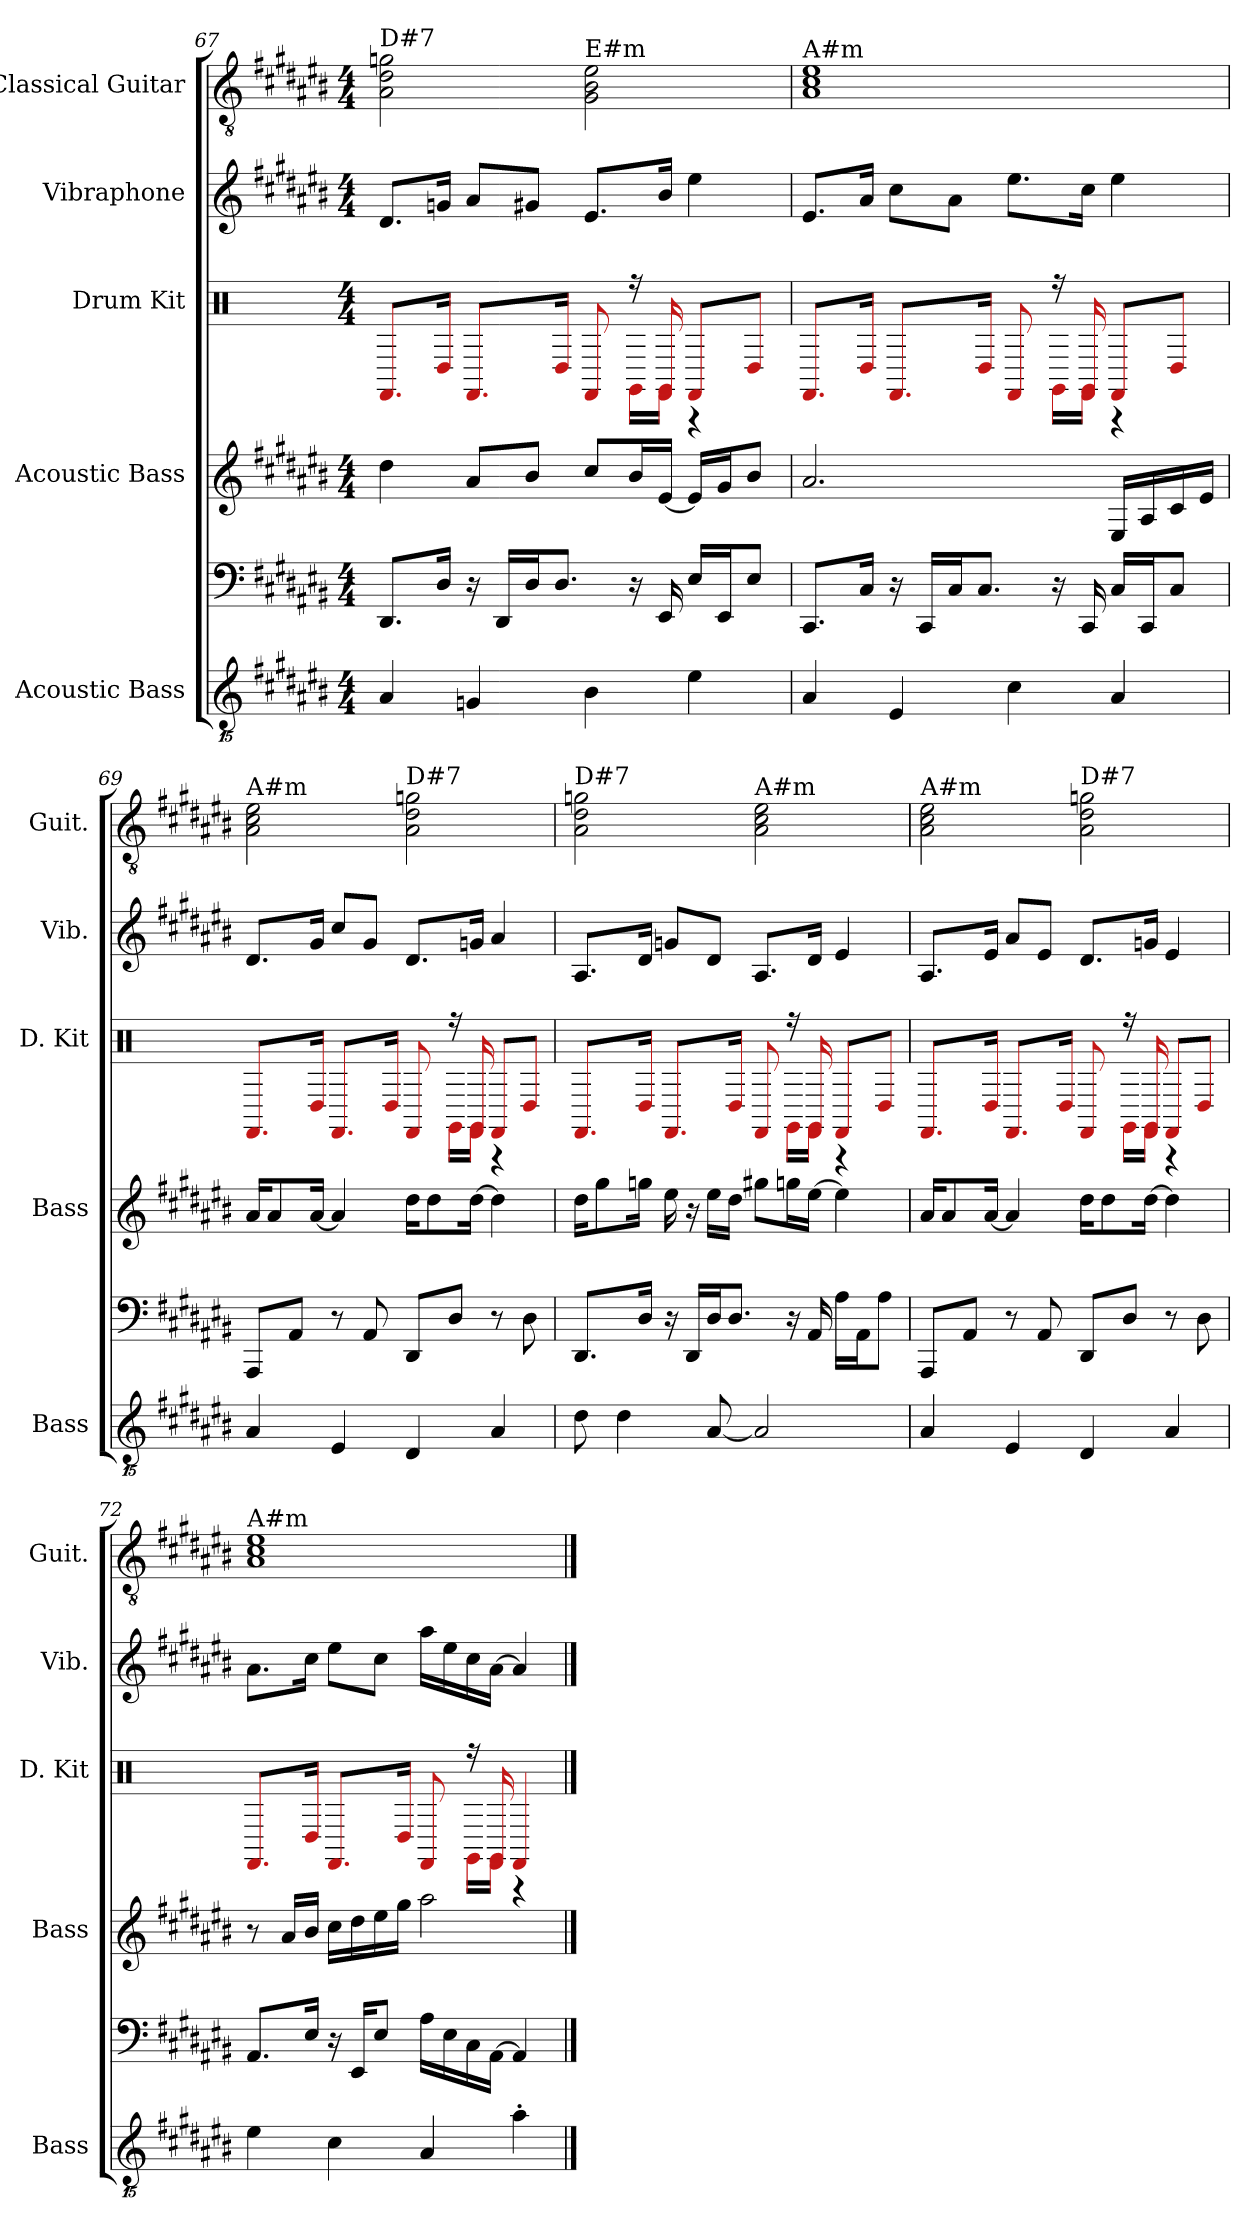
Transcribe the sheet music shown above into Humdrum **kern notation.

**kern	**kern	**kern	**kern	**kern	**kern
*part5	*part5	*part4	*part3	*part2	*part1
*staff6	*staff5	*staff4	*staff3	*staff2	*staff1
*I"Acoustic Bass	*	*I"Acoustic Bass	*I"Drum Kit	*I"Vibraphone	*I"Classical Guitar
*I'Bass	*	*I'Bass	*I'D. Kit	*I'Vib.	*I'Guit.
!!LO:PB:g=z
*clefGvv2	*clefF4	*clefG2	*clefX	*clefG2	*clefGv2
*ITrd7c12	*	*	*	*	*
*k[f#c#g#d#a#e#b#]	*k[f#c#g#d#a#e#b#]	*k[f#c#g#d#a#e#b#]	*	*k[f#c#g#d#a#e#b#]	*k[f#c#g#d#a#e#b#]
*M4/4	*M4/4	*M4/4	*M4/4	*M4/4	*M4/4
=67	=67	=67	=67	=67	=67
*	*	*	*^	*	*
!	!	!	!	!	!	!LO:TX:t=D#7
4AAA#	8.DD#L	4dd#	8.FF/L	2ryy	8.d#L	2A# 2d# 2gn
.	16D#Jk	.	16D/Jk	.	16gnJk	.
4GGGn	16r	8a#L	8.FF/L	.	8a#L	.
.	16DD#LL	.	.	.	.	.
.	16D#J	8b#J	.	.	8g#XJ	.
.	8.D#J	.	16D/Jk	.	.	.
!	!	!	!	!	!	!LO:TX:t=E#m
4BBB#	.	8cc#L	8FF/	8ryy	8.e#L	2G# 2B# 2e#
.	16r	16b#L	16r	16GG#\LL	.	.
.	16EE#	[16e#JJ	16FF/	16GG#\JJ	16b#Jk	.
4EE#	16E#LL	16e#LL]	8FF/L	4r	4ee#	.
.	16EE#J	16g#J	.	.	.	.
.	8E#J	8b#J	8D/J	.	.	.
=68	=68	=68	=68	=68	=68	=68
!	!	!	!	!	!	!LO:TX:t=A#m
4AAA#	8.CC#L	2.a#	8.FF/L	2ryy	8.e#L	1A# 1c# 1e#
.	16C#Jk	.	16D/Jk	.	16a#Jk	.
4EEE#	16r	.	8.FF/L	.	8cc#L	.
.	16CC#LL	.	.	.	.	.
.	16C#J	.	.	.	8a#J	.
.	8.C#J	.	16D/Jk	.	.	.
4CC#	.	.	8FF/	8ryy	8.ee#L	.
.	16r	.	16r	16GG#\LL	.	.
.	16CC#	.	16FF/	16GG#\JJ	16cc#Jk	.
4AAA#	16C#LL	16E#LL	8FF/L	4r	4ee#	.
.	16CC#J	16A#	.	.	.	.
.	8C#J	16c#	8D/J	.	.	.
.	.	16e#JJ	.	.	.	.
=69	=69	=69	=69	=69	=69	=69
!	!	!	!	!	!	!LO:TX:t=A#m
4AAA#	8AAA#L	16a#KL	8.FF/L	2ryy	8.d#L	2A# 2c# 2e#
.	.	8a#	.	.	.	.
.	8AA#J	.	.	.	.	.
.	.	[16a#Jk	16D/Jk	.	16g#Jk	.
4EEE#	8r	4a#]	8.FF/L	.	8cc#L	.
.	8AA#	.	.	.	8g#J	.
.	.	.	16D/Jk	.	.	.
!	!	!	!	!	!	!LO:TX:t=D#7
4DDD#	8DD#L	16dd#KL	8FF/	8ryy	8.d#L	2A# 2d# 2gn
.	.	8dd#	.	.	.	.
.	8D#J	.	16r	16GG#\LL	.	.
.	.	[16dd#Jk	16FF/	16GG#\JJ	16gnJk	.
4AAA#	8r	4dd#]	8FF/L	4r	4a#	.
.	8D#	.	8D/J	.	.	.
!!LO:LB:g=z
=70	=70	=70	=70	=70	=70	=70
!	!	!	!	!	!	!LO:TX:t=D#7
8DD#	8.DD#L	16dd#KL	8.FF/L	2ryy	8.A#L	2A# 2d# 2gn
.	.	8gg#	.	.	.	.
4DD#	.	.	.	.	.	.
.	16D#Jk	16ggnJk	16D/Jk	.	16d#Jk	.
.	16r	16ee#	8.FF/L	.	8gnL	.
.	16DD#LL	16r	.	.	.	.
[8AAA#	16D#J	16ee#LL	.	.	8d#J	.
.	8.D#J	16dd#JJ	16D/Jk	.	.	.
!	!	!	!	!	!	!LO:TX:t=A#m
2AAA#]	.	8gg#XL	8FF/	8ryy	8.A#L	2A# 2c# 2e#
.	16r	16ggnL	16r	16GG#\LL	.	.
.	16AA#	[16ee#JJ	16FF/	16GG#\JJ	16d#Jk	.
.	16A#LL	4ee#]	8FF/L	4r	4e#	.
.	16AA#J	.	.	.	.	.
.	8A#J	.	8D/J	.	.	.
=71	=71	=71	=71	=71	=71	=71
!	!	!	!	!	!	!LO:TX:t=A#m
4AAA#	8AAA#L	16a#KL	8.FF/L	2ryy	8.A#L	2A# 2c# 2e#
.	.	8a#	.	.	.	.
.	8AA#J	.	.	.	.	.
.	.	[16a#Jk	16D/Jk	.	16e#Jk	.
4EEE#	8r	4a#]	8.FF/L	.	8a#L	.
.	8AA#	.	.	.	8e#J	.
.	.	.	16D/Jk	.	.	.
!	!	!	!	!	!	!LO:TX:t=D#7
4DDD#	8DD#L	16dd#KL	8FF/	8ryy	8.d#L	2A# 2d# 2gn
.	.	8dd#	.	.	.	.
.	8D#J	.	16r	16GG#\LL	.	.
.	.	[16dd#Jk	16FF/	16GG#\JJ	16gnJk	.
4AAA#	8r	4dd#]	8FF/L	4r	4e#	.
.	8D#	.	8D/J	.	.	.
=72	=72	=72	=72	=72	=72	=72
!	!	!	!	!	!	!LO:TX:t=A#m
4EE#	8.AA#L	8r	8.FF/L	2ryy	8.a#L	1A# 1c# 1e#
.	.	16a#LL	.	.	.	.
.	16E#Jk	16b#JJ	16D/Jk	.	16cc#Jk	.
4CC#	16r	16cc#LL	8.FF/L	.	8ee#L	.
.	16EE#KL	16dd#	.	.	.	.
.	8E#J	16ee#	.	.	8cc#J	.
.	.	16gg#JJ	16D/Jk	.	.	.
4AAA#	16A#LL	2aa#	8FF/	8ryy	16aa#LL	.
.	16E#	.	.	.	16ee#	.
.	16C#	.	16r	16GG#\LL	16cc#	.
.	[16AA#JJ	.	16FF/	16GG#\JJ	[16a#JJ	.
4AA#'	4AA#]	.	4FF/	4r	4a#]	.
*	*	*	*v	*v	*	*
==	==	==	==	==	==
*-	*-	*-	*-	*-	*-
